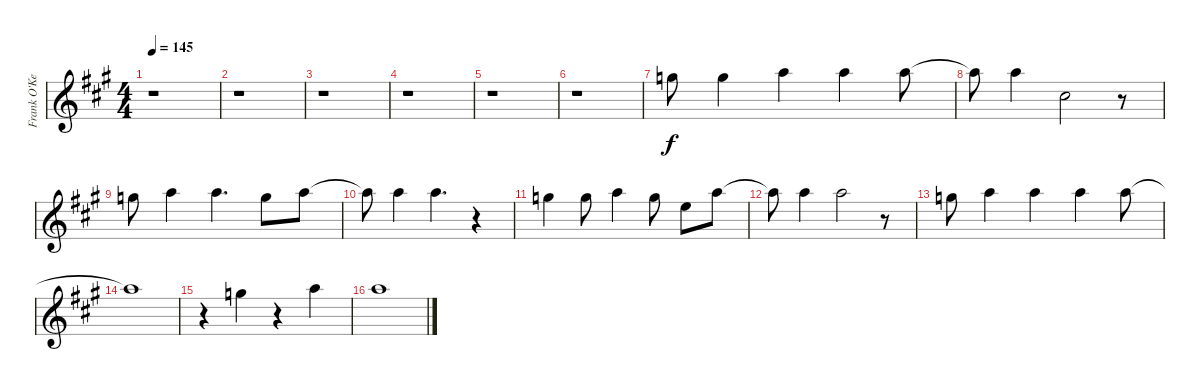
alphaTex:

\track ("Frank O'Keefe Vocals" "Frank O'Ke") {instrument contrabass}
\staff {score}
\tuning (E4 B3 G3 D3 A2 E2) {hide}
\ts (4 4)
\tempo 145
\clef g2
\ks a
r.1{dy f} |
r.1 |
r.1 |
r.1 |
r.1 |
r.1 |
3.1.8 3.1.4 5.1.4 5.1.4 5.1.8 |
5.1{t}.8 5.1.4 2.2.2 r.8 |
3.1.8 5.1.4 5.1.4{d} 3.1.8 5.1.8 |
5.1{t}.8 5.1.4 5.1.4{d} r.4 |
3.1.4 3.1.8 5.1.4 3.1.8 0.1.8 5.1.8 |
5.1{t}.8 5.1.4 5.1.2 r.8 |
3.1.8 5.1.4 5.1.4 5.1.4 5.1.8 |
5.1{t}.1 |
r.4 3.1.4 r.4 5.1.4 |
5.1.1
